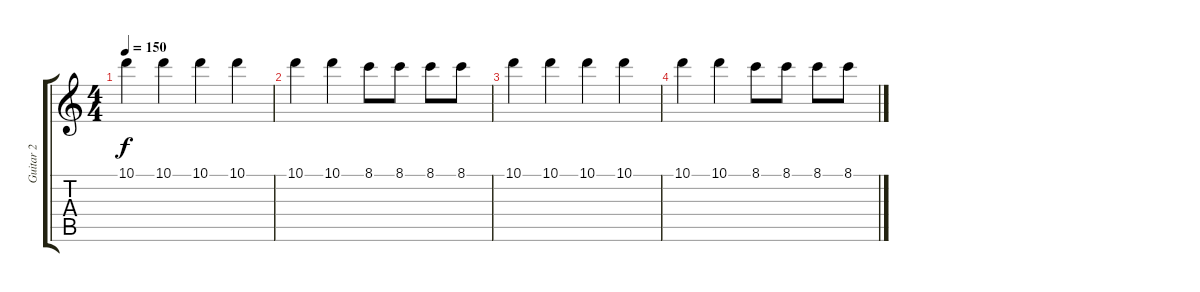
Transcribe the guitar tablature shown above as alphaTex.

\track ("Guitar 2" "Guitar 2") {instrument distortionguitar}
\staff {score tabs}
\tuning (E4 B3 G3 D3 A2 E2) {hide}
\ts (4 4)
\tempo 150
\clef g2
\ks c
10.1.4{dy f} 10.1.4 10.1.4 10.1.4 |
10.1.4 10.1.4 8.1.8 8.1.8 8.1.8 8.1.8 |
10.1.4 10.1.4 10.1.4 10.1.4 |
10.1.4 10.1.4 8.1.8 8.1.8 8.1.8 8.1.8
